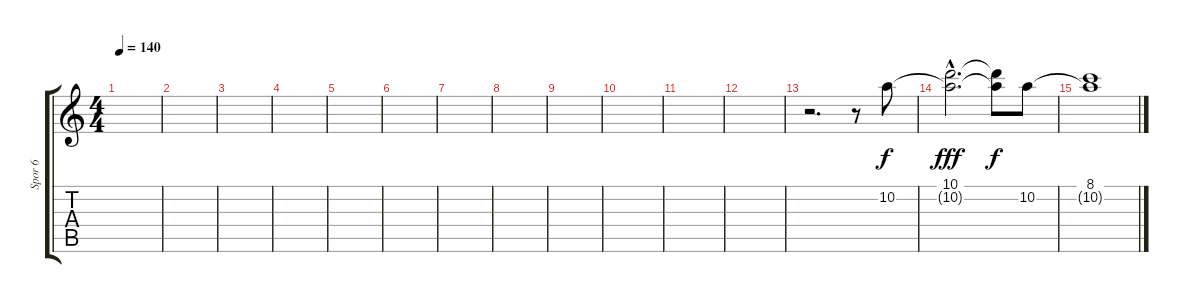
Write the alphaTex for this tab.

\track ("Spor 6" "Spor 6") {instrument overdrivenguitar}
\staff {score tabs}
\tuning (E4 B3 G3 D3 A2 E2) {hide}
\ts (4 4)
\tempo 140
\clef g2
\ks c
|
|
|
|
|
|
|
|
|
|
|
|
r.2{d} r.8 10.2.8 |
(10.1{hac} 10.2{hac t}).2{d dy fff} (10.1{t} 10.2{t}).8{dy f} 10.2.8 |
(8.1 10.2{t}).1
